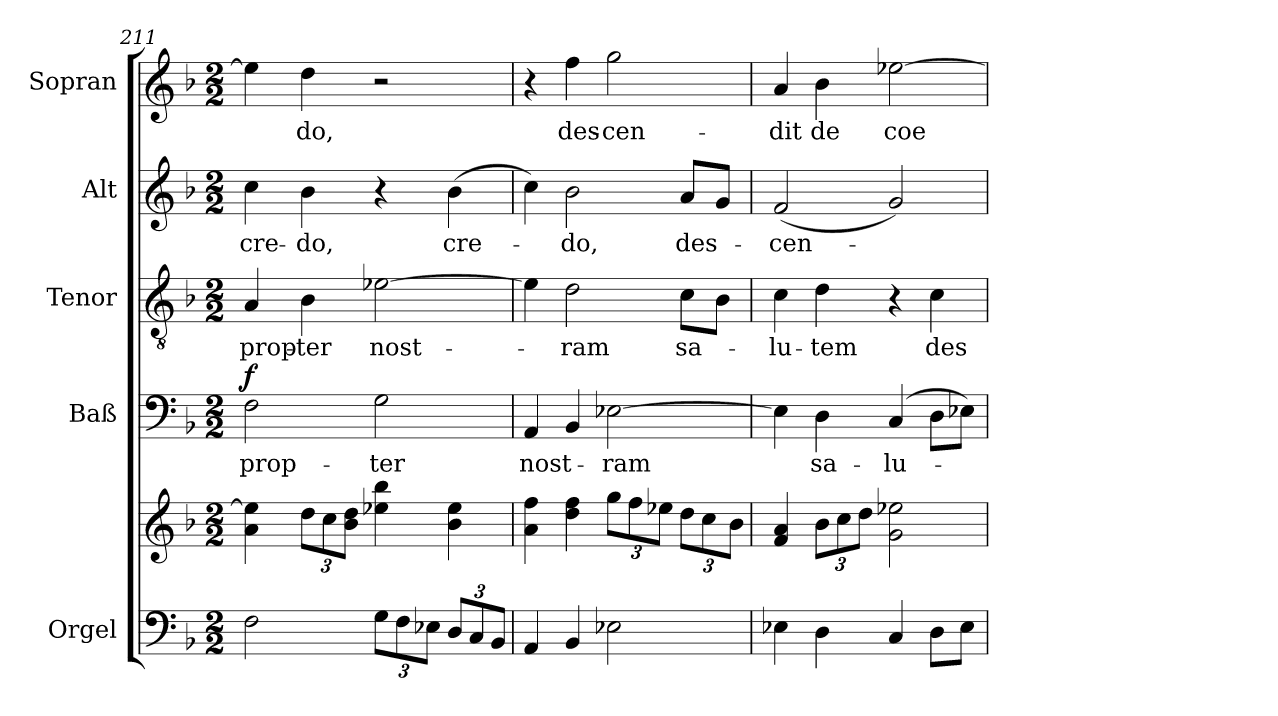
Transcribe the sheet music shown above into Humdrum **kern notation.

**kern	**kern	**kern	**text	**dynam	**kern	**text	**kern	**text	**kern	**text
*part5	*part5	*part4	*part4	*part4	*part3	*part3	*part2	*part2	*part1	*part1
*staff6	*staff5	*staff4	*staff4	*staff4	*staff3	*staff3	*staff2	*staff2	*staff1	*staff1
*I"Orgel	*	*I"Baß	*	*	*I"Tenor	*	*I"Alt	*	*I"Sopran	*
*I'Org.	*	*	*	*	*	*	*	*	*	*
*clefF4	*clefG2	*clefF4	*	*	*clefGv2	*	*clefG2	*	*clefG2	*
*k[b-]	*k[b-]	*k[b-]	*	*	*k[b-]	*	*k[b-]	*	*k[b-]	*
*F:	*F:	*F:	*	*	*F:	*	*F:	*	*F:	*
*M2/2	*M2/2	*M2/2	*	*	*M2/2	*	*M2/2	*	*M2/2	*
=211	=211	=211	=211	=211	=211	=211	=211	=211	=211	=211
!	!	!	!LO:LY:b	!LO:DY:a	!	!LO:LY:b	!	!LO:LY:b	!	!
2F\	4a\ 4ee-\]	2F\	prop-	f	4A/	prop-	4cc\	cre-	4ee-\]	.
*	*Xbrackettup	*	*	*	*	*	*	*	*	*
!	!	!	!	!	!	!LO:LY:b	!	!LO:LY:b	!	!LO:LY:b
.	12dd\L	.	.	.	4B-\	-ter	4b-\	-do,	4dd\	-do,
.	12cc\	.	.	.	.	.	.	.	.	.
.	12b-\ 12dd\J	.	.	.	.	.	.	.	.	.
!	!	!	!LO:LY:b	!	!	!LO:LY:b	!	!	!	!
12G\L	4ee-X\ 4bb-\	2G\	-ter	.	[2e-X\	nost-	4r	.	2r	.
12F\	.	.	.	.	.	.	.	.	.	.
12E-X\J	.	.	.	.	.	.	.	.	.	.
!	!	!	!	!	!	!	!	!LO:LY:b	!	!
12D/L	4b-\ 4ee-\	.	.	.	.	.	(>4b-\	cre-	.	.
12C/	.	.	.	.	.	.	.	.	.	.
12BB-/J	.	.	.	.	.	.	.	.	.	.
!!LO:LB:g=z
=212	=212	=212	=212	=212	=212	=212	=212	=212	=212	=212
!	!	!	!LO:LY:b	!	!	!	!	!	!	!
4AA/	4a\ 4ff\	4AA/	nost-	.	4e-\]	.	4cc\)	.	4r	.
!	!	!	!	!	!	!LO:LY:b	!	!LO:LY:b	!	!LO:LY:b
4BB-/	4dd\ 4ff\	4BB-/	.	.	2d\	-ram	2b-\	-do,	4ff\	des-
!	!	!	!LO:LY:b	!	!	!	!	!	!	!LO:LY:b
2E-X\	12gg\L	[2E-X\	-ram	.	.	.	.	.	2gg\	-cen-
.	12ff\	.	.	.	.	.	.	.	.	.
.	12ee-X\J	.	.	.	.	.	.	.	.	.
!	!	!	!	!	!	!LO:LY:b	!	!LO:LY:b	!	!
.	12dd\L	.	.	.	8c\L	sa-	8a/L	des-	.	.
.	12cc\	.	.	.	.	.	.	.	.	.
.	.	.	.	.	8B-\J	.	8g/J	.	.	.
.	12b-\J	.	.	.	.	.	.	.	.	.
=213	=213	=213	=213	=213	=213	=213	=213	=213	=213	=213
!	!	!	!	!	!	!LO:LY:b	!	!LO:LY:b	!	!LO:LY:b
4E-X\	4f/ 4a/	4E-\]	.	.	4c\	-lu-	(<2f/	-cen-	4a/	-dit
!	!	!	!LO:LY:b	!	!	!LO:LY:b	!	!	!	!LO:LY:b
4D\	12b-\L	4D\	sa-	.	4d\	-tem	.	.	4b-\	de
.	12cc\	.	.	.	.	.	.	.	.	.
.	12dd\J	.	.	.	.	.	.	.	.	.
!	!	!	!LO:LY:b	!	!	!	!	!	!	!LO:LY:b
4C/	2g\ 2ee-X\	(4C/	-lu-	.	4r	.	2g/)	.	[2ee-X\	coe-
!	!	!	!	!	!	!LO:LY:b	!	!	!	!
8D\L	.	8D\L	.	.	4c\	des-	.	.	.	.
8E-\J	.	8E-X\J)	.	.	.	.	.	.	.	.
=	=	=	=	=	=	=	=	=	=	=
*-	*-	*-	*-	*-	*-	*-	*-	*-	*-	*-
